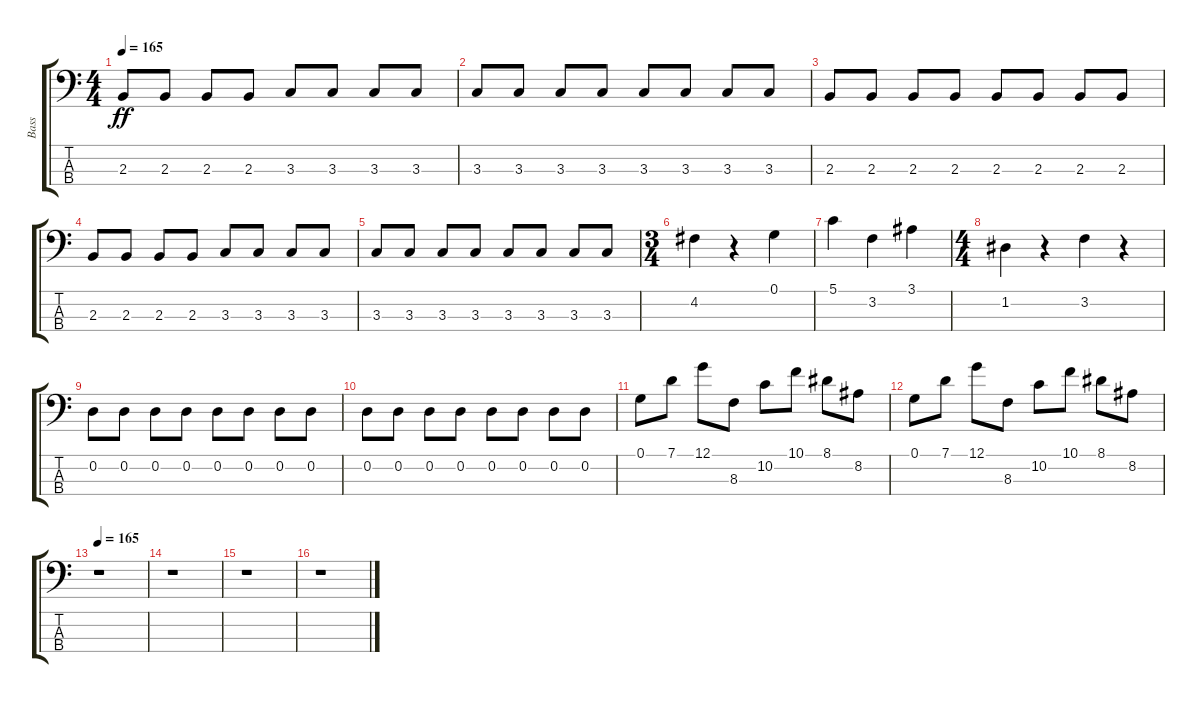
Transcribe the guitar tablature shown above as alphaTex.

\track ("Bass" "Bass") {instrument fretlessbass}
\staff {score tabs}
\tuning (G2 D2 A1 E1) {hide}
\ts (4 4)
\tempo 165
\clef f4
\ks c
2.3.8{dy ff} 2.3.8 2.3.8 2.3.8 3.3.8 3.3.8 3.3.8 3.3.8 |
3.3.8 3.3.8 3.3.8 3.3.8 3.3.8 3.3.8 3.3.8 3.3.8 |
2.3.8 2.3.8 2.3.8 2.3.8 2.3.8 2.3.8 2.3.8 2.3.8 |
2.3.8 2.3.8 2.3.8 2.3.8 3.3.8 3.3.8 3.3.8 3.3.8 |
3.3.8 3.3.8 3.3.8 3.3.8 3.3.8 3.3.8 3.3.8 3.3.8 |
\ts (3 4)
4.2.4 r.4 0.1.4 |
5.1.4 3.2.4 3.1.4 |
\ts (4 4)
1.2.4 r.4 3.2.4 r.4 |
0.2.8 0.2.8 0.2.8 0.2.8 0.2.8 0.2.8 0.2.8 0.2.8 |
0.2.8 0.2.8 0.2.8 0.2.8 0.2.8 0.2.8 0.2.8 0.2.8 |
0.1.8 7.1.8 12.1.8 8.3.8 10.2.8 10.1.8 8.1.8 8.2.8 |
0.1.8 7.1.8 12.1.8 8.3.8 10.2.8 10.1.8 8.1.8 8.2.8 |
\tempo 165
r.1 |
r.1 |
r.1 |
r.1
